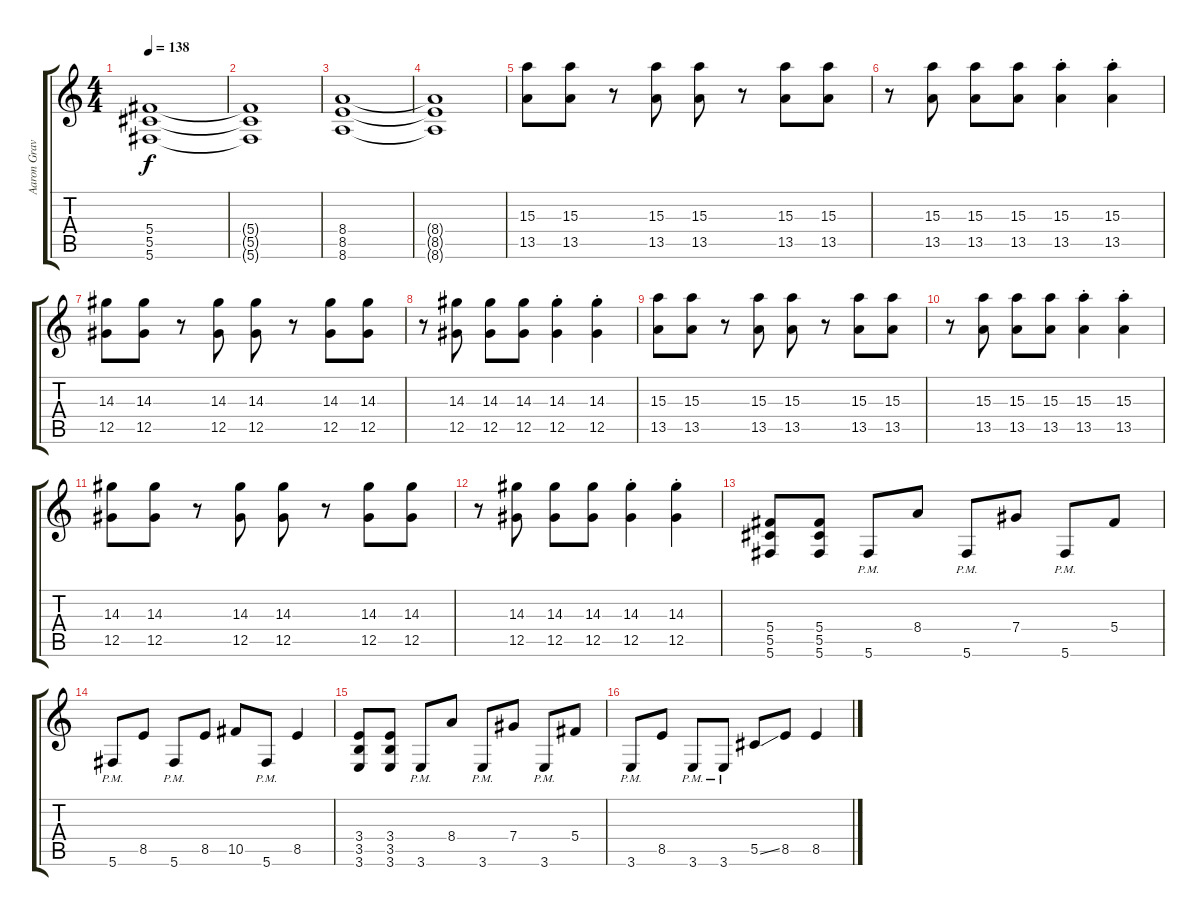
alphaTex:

\track ("Aaron Graves" "Aaron Grav") {instrument overdrivenguitar}
\staff {score tabs}
\tuning (Eb4 Bb3 Gb3 Db3 Ab2 Db2) {hide}
\ts (4 4)
\tempo 138
\clef g2
\ks c
(5.4 5.5 5.6).1{dy f} |
(5.4{t} 5.5{t} 5.6{t}).1 |
(8.4 8.5 8.6).1 |
(8.4{t} 8.5{t} 8.6{t}).1 |
(15.3 13.5).8 (15.3 13.5).8 r.8 (15.3 13.5).8 (15.3 13.5).8 r.8 (15.3 13.5).8 (15.3 13.5).8 |
r.8 (15.3 13.5).8 (15.3 13.5).8 (15.3 13.5).8 (15.3{st} 13.5{st}).4 (15.3{st} 13.5{st}).4 |
(14.3 12.5).8 (14.3 12.5).8 r.8 (14.3 12.5).8 (14.3 12.5).8 r.8 (14.3 12.5).8 (14.3 12.5).8 |
r.8 (14.3 12.5).8 (14.3 12.5).8 (14.3 12.5).8 (14.3{st} 12.5{st}).4 (14.3{st} 12.5{st}).4 |
(15.3 13.5).8 (15.3 13.5).8 r.8 (15.3 13.5).8 (15.3 13.5).8 r.8 (15.3 13.5).8 (15.3 13.5).8 |
r.8 (15.3 13.5).8 (15.3 13.5).8 (15.3 13.5).8 (15.3{st} 13.5{st}).4 (15.3{st} 13.5{st}).4 |
(14.3 12.5).8 (14.3 12.5).8 r.8 (14.3 12.5).8 (14.3 12.5).8 r.8 (14.3 12.5).8 (14.3 12.5).8 |
r.8 (14.3 12.5).8 (14.3 12.5).8 (14.3 12.5).8 (14.3{st} 12.5{st}).4 (14.3{st} 12.5{st}).4 |
(5.4 5.5 5.6).8 (5.4 5.5 5.6).8 5.6{pm}.8 8.4.8 5.6{pm}.8 7.4.8 5.6{pm}.8 5.4.8 |
5.6{pm}.8 8.5.8 5.6{pm}.8 8.5.8 10.5.8 5.6{pm}.8 8.5.4 |
(3.4 3.5 3.6).8 (3.4 3.5 3.6).8 3.6{pm}.8 8.4.8 3.6{pm}.8 7.4.8 3.6{pm}.8 5.4.8 |
3.6{pm}.8 8.5.8 3.6{pm}.8 3.6{pm}.8 5.5{ss}.8 8.5.8 8.5.4
